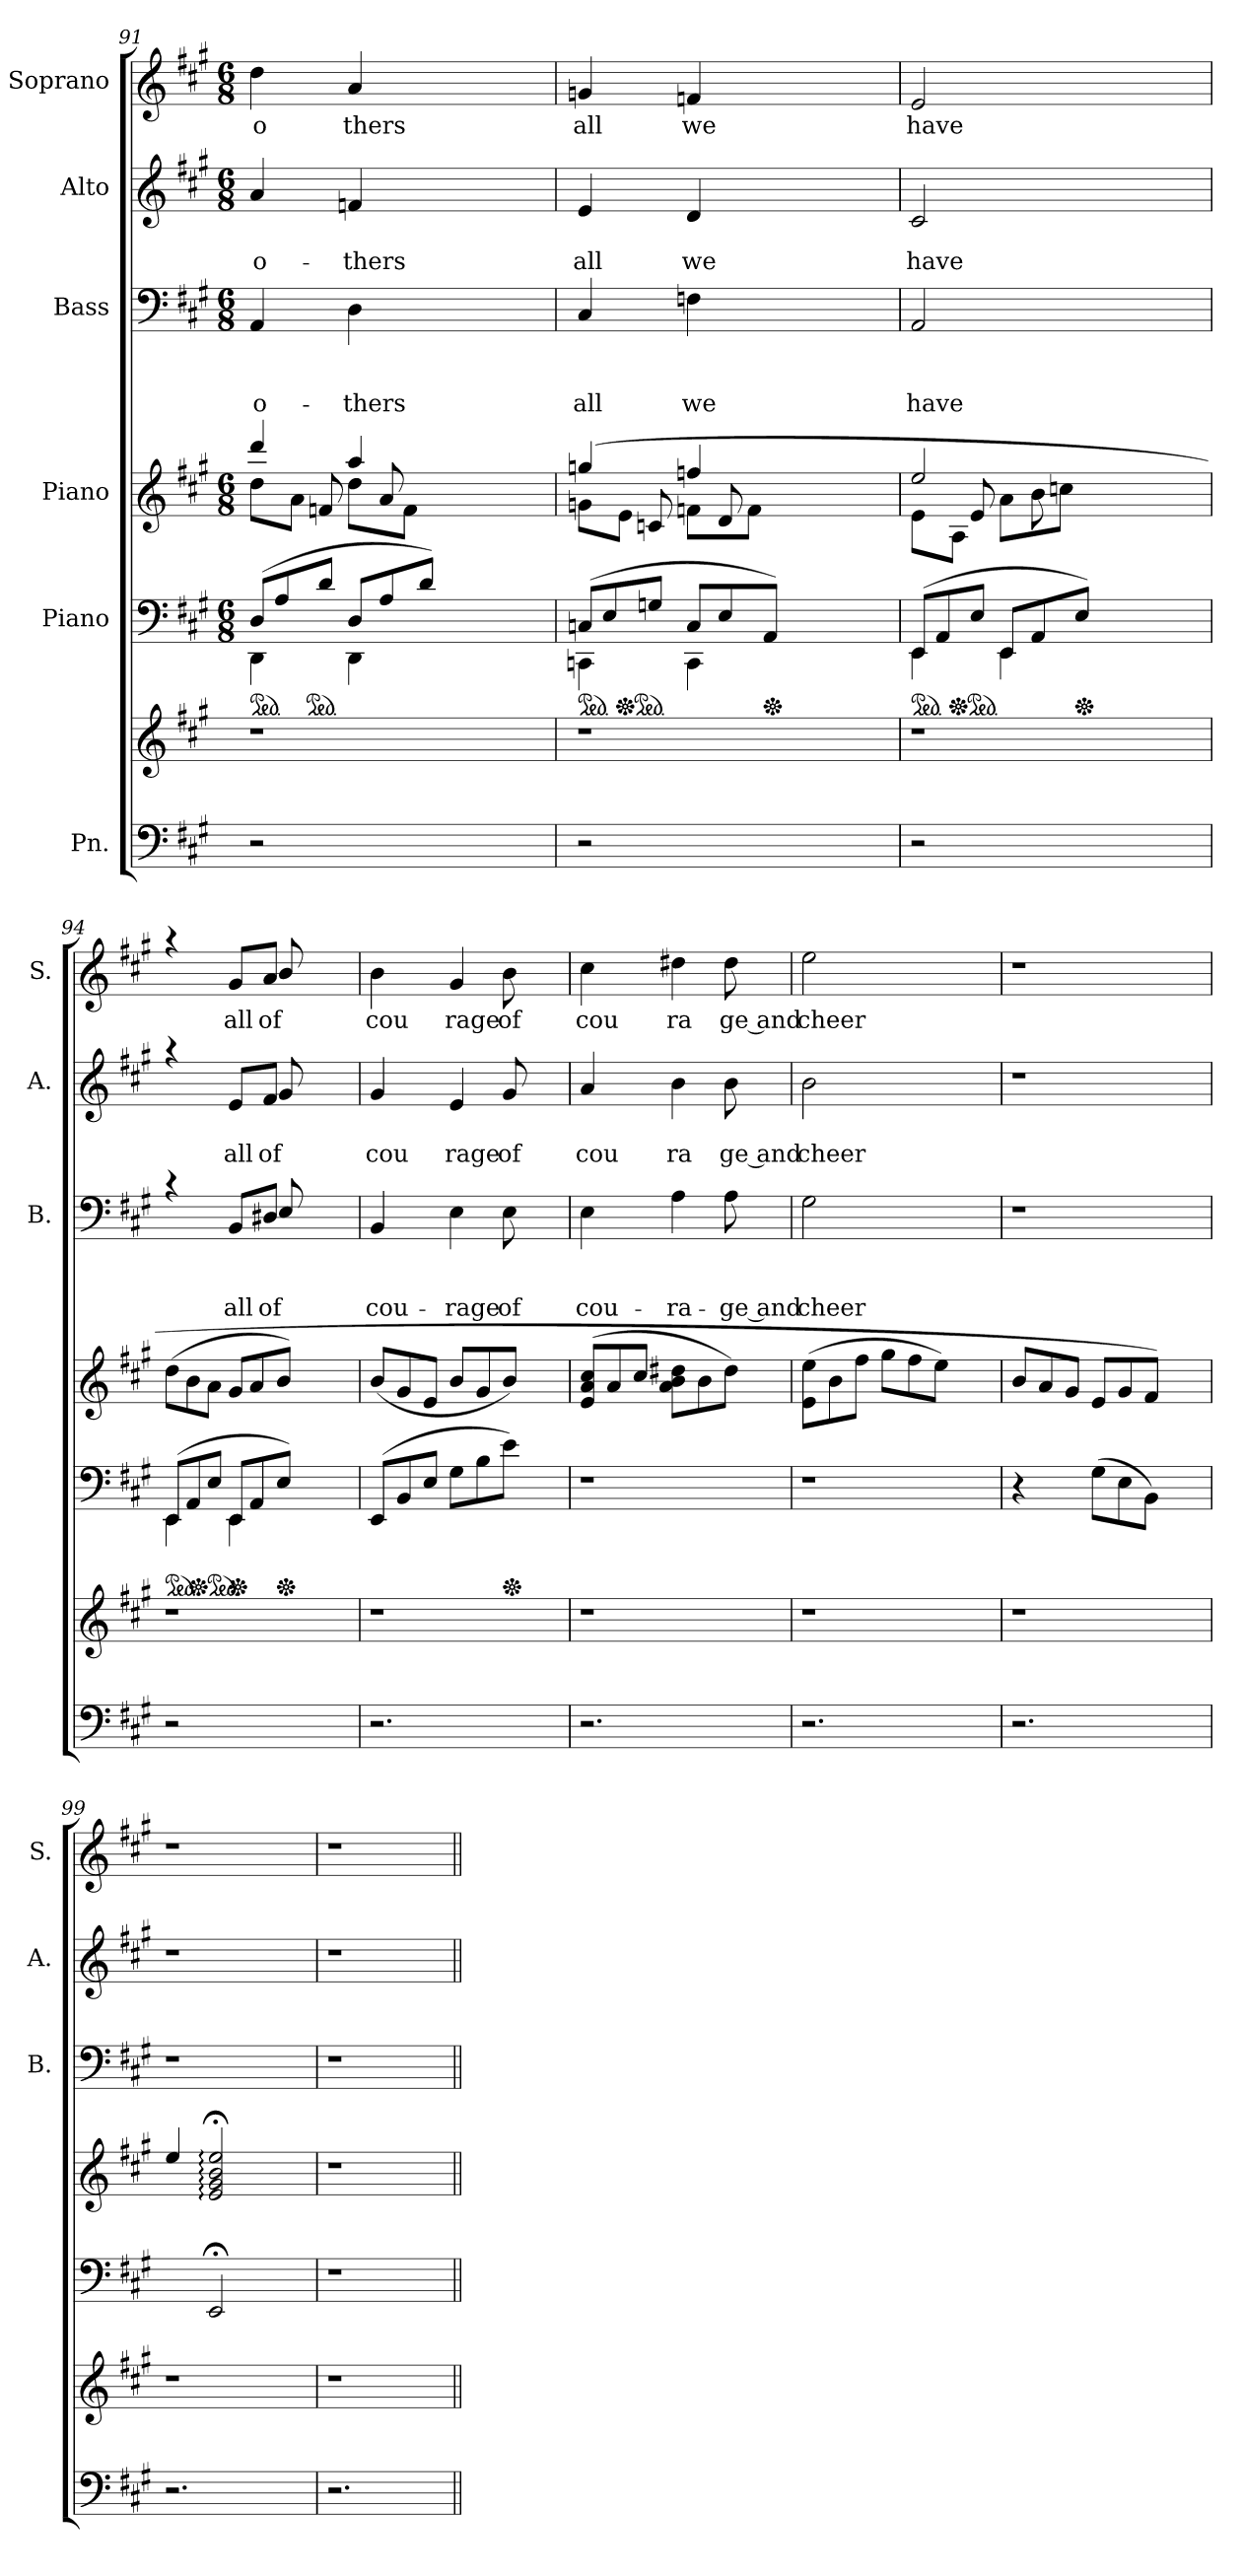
**kern	**kern	**kern	**kern	**kern	**text	**text	**text	**kern	**text	**text	**kern	**text
*part6	*part6	*part5	*part4	*part3	*part3	*part3	*part3	*part2	*part2	*part2	*part1	*part1
*staff7	*staff6	*staff5	*staff4	*staff3	*staff3	*staff3	*staff3	*staff2	*staff2	*staff2	*staff1	*staff1
*I"Pn.	*	*I"Piano	*I"Piano	*I"Bass	*	*	*	*I"Alto	*	*	*I"Soprano	*
*	*	*	*	*I'B.	*	*	*	*I'A.	*	*	*I'S.	*
*clefF4	*clefG2	*clefF4	*clefG2	*clefF4	*	*	*	*clefG2	*	*	*clefG2	*
*k[f#c#g#]	*k[f#c#g#]	*k[f#c#g#]	*k[f#c#g#]	*k[f#c#g#]	*	*	*	*k[f#c#g#]	*	*	*k[f#c#g#]	*
*A:	*A:	*A:	*A:	*A:	*	*	*	*A:	*	*	*A:	*
*	*	*M6/8	*M6/8	*M6/8	*	*	*	*M6/8	*	*	*M6/8	*
*	*	*ped	*	*	*	*	*	*	*	*	*	*
*	*	*Xtuplet	*	*	*	*	*	*	*	*	*	*
=91	=91	=91	=91	=91	=91	=91	=91	=91	=91	=91	=91	=91
*	*	*^	*^	*	*	*	*	*	*	*	*	*
*	*	*	*	*	*^	*	*	*	*	*	*	*	*	*
*	*	*	*	*	*	*^	*	*	*	*	*	*	*	*	*
!	!	!	!	!	!	!	!	!	!	!	!LO:LY:b:rj	!	!	!LO:LY:b:rj	!	!LO:LY:b:rj
2r	1r	(>12D/L	4DD\	4ddd/	8dd\L	6ryy	3ryy	4AA/	.	.	o-	4a/	.	o-	4dd\	o
.	.	12A/	.	.	.	.	.	.	.	.	.	.	.	.	.	.
.	.	.	.	.	8a\J	.	.	.	.	.	.	.	.	.	.	.
*	*	*ped	*	*	*	*	*	*	*	*	*	*	*	*	*	*
.	.	12d/J	.	.	.	8fn/	.	.	.	.	.	.	.	.	.	.
!	!	!	!	!	!	!	!	!	!	!	!LO:LY:b	!	!	!LO:LY:b	!	!LO:LY:b
.	.	12D/L	4DD\	4aa/	8dd\L	.	.	4D\	.	.	-thers	4fn/	.	-thers	4a/	thers
.	.	.	.	.	.	2ryy	.	.	.	.	.	.	.	.	.	.
.	.	12A/	.	.	.	.	8a/	.	.	.	.	.	.	.	.	.
.	.	.	.	.	8f\J	.	.	.	.	.	.	.	.	.	.	.
.	.	12d/J)	.	.	.	.	.	.	.	.	.	.	.	.	.	.
.	.	.	.	.	.	.	2ryy	.	.	.	.	.	.	.	.	.
2ryy	.	2ryy	2ryy	2ryy	2ryy	.	.	2ryy	.	.	.	2ryy	.	.	2ryy	.
.	.	.	.	.	.	24%5ryy	.	.	.	.	.	.	.	.	.	.
.	.	.	.	.	.	.	24ryy	.	.	.	.	.	.	.	.	.
=92	=92	=92	=92	=92	=92	=92	=92	=92	=92	=92	=92	=92	=92	=92	=92	=92
*	*	*ped	*	*	*	*	*	*	*	*	*	*	*	*	*	*
!	!	!	!	!	!	!	!	!	!	!	!LO:LY:b	!	!	!LO:LY:b	!	!LO:LY:b
2r	1r	(>12Cn/L	4CCn\	(4ggn/	8gn\L	6ryy	3ryy	4C#/	.	.	all	4e/	.	all	4gn/	all
.	.	12E/	.	.	.	.	.	.	.	.	.	.	.	.	.	.
.	.	.	.	.	8e\J	.	.	.	.	.	.	.	.	.	.	.
*	*	*Xped	*	*	*	*	*	*	*	*	*	*	*	*	*	*
*	*	*ped	*	*	*	*	*	*	*	*	*	*	*	*	*	*
.	.	12Gn/J	.	.	.	8cn/	.	.	.	.	.	.	.	.	.	.
!	!	!	!	!	!	!	!	!	!	!	!LO:LY:b	!	!	!LO:LY:b	!	!LO:LY:b
.	.	12C/L	4CC\	4ffn/	8fn\L	.	.	4Fn\	.	.	we	4d/	.	we	4fn/	we
.	.	.	.	.	.	2ryy	.	.	.	.	.	.	.	.	.	.
.	.	12E/	.	.	.	.	8d/	.	.	.	.	.	.	.	.	.
.	.	.	.	.	8f\J	.	.	.	.	.	.	.	.	.	.	.
*	*	*Xped	*	*	*	*	*	*	*	*	*	*	*	*	*	*
.	.	12AA/J)	.	.	.	.	.	.	.	.	.	.	.	.	.	.
.	.	.	.	.	.	.	2ryy	.	.	.	.	.	.	.	.	.
2ryy	.	2ryy	2ryy	2ryy	2ryy	.	.	2ryy	.	.	.	2ryy	.	.	2ryy	.
.	.	.	.	.	.	24%5ryy	.	.	.	.	.	.	.	.	.	.
.	.	.	.	.	.	.	24ryy	.	.	.	.	.	.	.	.	.
!!LO:PB:g=z
=93	=93	=93	=93	=93	=93	=93	=93	=93	=93	=93	=93	=93	=93	=93	=93	=93
*	*	*ped	*	*	*	*	*	*	*	*	*	*	*	*	*	*
!	!	!	!	!	!	!	!	!	!	!	!LO:LY:b	!	!	!LO:LY:b	!	!LO:LY:b
2r	1r	(>12EE/L	4EE\	2ee/	8e\L	6ryy	3ryy	2AA/	.	.	have	2c#/	.	have	2e/	have
.	.	12AA/	.	.	.	.	.	.	.	.	.	.	.	.	.	.
.	.	.	.	.	8A\J	.	.	.	.	.	.	.	.	.	.	.
*	*	*Xped	*	*	*	*	*	*	*	*	*	*	*	*	*	*
*	*	*ped	*	*	*	*	*	*	*	*	*	*	*	*	*	*
.	.	12E/J	.	.	.	8e/	.	.	.	.	.	.	.	.	.	.
.	.	12EE/L	4EE\	.	8a\L	.	.	.	.	.	.	.	.	.	.	.
.	.	.	.	.	.	2ryy	.	.	.	.	.	.	.	.	.	.
.	.	12AA/	.	.	.	.	8b\	.	.	.	.	.	.	.	.	.
.	.	.	.	.	8ccn\J	.	.	.	.	.	.	.	.	.	.	.
*	*	*Xped	*	*	*	*	*	*	*	*	*	*	*	*	*	*
.	.	12E/J)	.	.	.	.	.	.	.	.	.	.	.	.	.	.
.	.	.	.	.	.	.	2ryy	.	.	.	.	.	.	.	.	.
2ryy	.	2ryy	2ryy	2ryy	2ryy	.	.	2ryy	.	.	.	2ryy	.	.	2ryy	.
.	.	.	.	.	.	24%5ryy	.	.	.	.	.	.	.	.	.	.
.	.	.	.	.	.	.	24ryy	.	.	.	.	.	.	.	.	.
*	*	*	*	*v	*v	*v	*v	*	*	*	*	*	*	*	*	*
=94	=94	=94	=94	=94	=94	=94	=94	=94	=94	=94	=94	=94	=94
*	*	*ped	*	*	*	*	*	*	*	*	*	*	*
*	*	*	*	*Xtuplet	*	*	*	*	*	*	*	*	*
*	*	*	*	*	*^	*	*	*	*^	*	*	*^	*
2r	1r	(>12EE/L	4EE\	(>12dd\L	4rc	4.ryy	.	.	.	4raa	4.ryy	.	.	4raa	4.ryy	.
.	.	12AA/	.	12b\	.	.	.	.	.	.	.	.	.	.	.	.
*	*	*Xped	*	*	*	*	*	*	*	*	*	*	*	*	*	*
*	*	*ped	*	*	*	*	*	*	*	*	*	*	*	*	*	*
.	.	12E/J	.	12a\J	.	.	.	.	.	.	.	.	.	.	.	.
*	*	*Xped	*	*	*	*	*	*	*	*	*	*	*	*	*	*
!	!	!	!	!	!	!	!	!	!LO:LY:b	!	!	!	!LO:LY:b	!	!	!LO:LY:b
.	.	12EE/L	4EE\	12g#/L	8BB/L	.	.	.	all	8e/L	.	.	all	8g#/L	.	all
.	.	12AA/	.	12a/	.	.	.	.	.	.	.	.	.	.	.	.
!	!	!	!	!	!	!	!	!	!LO:LY:b	!	!	!	!LO:LY:b	!	!	!LO:LY:b
.	.	.	.	.	8D#X/J	8E/	.	.	of	8f#/J	8g#/	.	of	8a/J	8b/	of
*	*	*Xped	*	*	*	*	*	*	*	*	*	*	*	*	*	*
.	.	12E/J)	.	12b/J)	.	.	.	.	.	.	.	.	.	.	.	.
2ryy	.	2ryy	2ryy	2ryy	2ryy	2ryy	.	.	.	2ryy	2ryy	.	.	2ryy	2ryy	.
=95	=95	=95	=95	=95	=95	=95	=95	=95	=95	=95	=95	=95	=95	=95	=95	=95
!	!	!	!	!	!	!	!	!	!LO:LY:b	!	!	!	!LO:LY:b	!	!	!LO:LY:b
*	*	*	*	*	*v	*v	*	*	*	*	*	*	*	*v	*v	*
*	*	*v	*v	*	*	*	*	*	*v	*v	*	*	*	*
2.r	1r	(>8EE/L	(>8b/L	4BB/	.	.	cou-	4g#/	.	cou	4b\	cou
.	.	8BB/	8g#/	.	.	.	.	.	.	.	.	.
.	.	8E/J	8e/J	8ryy	.	.	.	8ryy	.	.	8ryy	.
!	!	!	!	!	!	!	!LO:LY:b	!	!	!LO:LY:b	!	!LO:LY:b
.	.	8G#\L	8b/L	4E\	.	.	-rage	4e/	.	rage	4g#/	rage
.	.	8B\	8g#/	.	.	.	.	.	.	.	.	.
*	*	*Xped	*	*	*	*	*	*	*	*	*	*
!	!	!	!	!	!	!	!LO:LY:b	!	!	!LO:LY:b	!	!LO:LY:b
.	.	8e\J)	8b/J)	8E\	.	.	of	8g#/	.	of	8b\	of
4ryy	.	4ryy	4ryy	4ryy	.	.	.	4ryy	.	.	4ryy	.
=96	=96	=96	=96	=96	=96	=96	=96	=96	=96	=96	=96	=96
!	!	!LO:N:vis=1	!	!	!	!	!LO:LY:b	!	!	!LO:LY:b	!	!LO:LY:b
2.r	1r	2.r	(>8e/ 8a/ 8cc#/L	4E\	.	.	cou-	4a/	.	cou	4cc#\	cou
.	.	.	8a/	.	.	.	.	.	.	.	.	.
.	.	.	8cc#/J	8ryy	.	.	.	8ryy	.	.	8ryy	.
!	!	!	!	!	!	!	!LO:LY:b	!	!	!LO:LY:b	!	!LO:LY:b
.	.	.	8a\ 8b\ 8dd#X\L	4A\	.	.	-ra-	4b\	.	ra	4dd#X\	ra
.	.	.	8b\	.	.	.	.	.	.	.	.	.
!	!	!	!	!	!	!	!LO:LY:b	!	!	!LO:LY:b	!	!LO:LY:b
.	.	.	8dd#\J)	8A\	.	.	-ge and	8b\	.	ge and	8dd#\	ge and
4ryy	.	4ryy	4ryy	4ryy	.	.	.	4ryy	.	.	4ryy	.
=97	=97	=97	=97	=97	=97	=97	=97	=97	=97	=97	=97	=97
!	!	!LO:N:vis=1	!	!	!	!	!LO:LY:b	!	!	!LO:LY:b	!	!LO:LY:b
2.r	1r	2.r	(>8e\ 8ee\L	2G#\	.	.	cheer	2b\	.	cheer	2ee\	cheer
.	.	.	8b\	.	.	.	.	.	.	.	.	.
.	.	.	8ff#\J	.	.	.	.	.	.	.	.	.
.	.	.	8gg#\L	.	.	.	.	.	.	.	.	.
.	.	.	8ff#\	2ryy	.	.	.	2ryy	.	.	2ryy	.
.	.	.	8ee\J)	.	.	.	.	.	.	.	.	.
4ryy	.	4ryy	4ryy	.	.	.	.	.	.	.	.	.
!!LO:LB:g=z
=98	=98	=98	=98	=98	=98	=98	=98	=98	=98	=98	=98	=98
!	!	!	!	!LO:N:vis=1	!	!	!	!LO:N:vis=1	!	!	!LO:N:vis=1	!
2.r	1r	4r	8b/L	2.r	.	.	.	2.r	.	.	2.r	.
.	.	.	8a/	.	.	.	.	.	.	.	.	.
.	.	8ryy	8g#/J	.	.	.	.	.	.	.	.	.
.	.	(>8G#\L	8e/L	.	.	.	.	.	.	.	.	.
.	.	8E\	8g#/	.	.	.	.	.	.	.	.	.
.	.	8BB\J)	8f#/J)	.	.	.	.	.	.	.	.	.
4ryy	.	4ryy	4ryy	4ryy	.	.	.	4ryy	.	.	4ryy	.
=99	=99	=99	=99	=99	=99	=99	=99	=99	=99	=99	=99	=99
!	!	!	!LO:N:head=solid	!LO:N:vis=1	!	!	!	!LO:N:vis=1	!	!	!LO:N:vis=1	!
2.r	1r	4ryy	4ee/	2.r	.	.	.	2.r	.	.	2.r	.
.	.	2EE;/	2e/;: 2g#/;: 2b/;: 2ee/;:	.	.	.	.	.	.	.	.	.
4ryy	.	4ryy	4ryy	4ryy	.	.	.	4ryy	.	.	4ryy	.
=100	=100	=100	=100	=100	=100	=100	=100	=100	=100	=100	=100	=100
!	!	!LO:N:vis=1	!LO:N:vis=1	!LO:N:vis=1	!	!	!	!LO:N:vis=1	!	!	!LO:N:vis=1	!
2.r	1r	2.r	2.r	2.r	.	.	.	2.r	.	.	2.r	.
4ryy	.	4ryy	4ryy	4ryy	.	.	.	4ryy	.	.	4ryy	.
=||	=||	=||	=||	=||	=||	=||	=||	=||	=||	=||	=||	=||
*-	*-	*-	*-	*-	*-	*-	*-	*-	*-	*-	*-	*-
